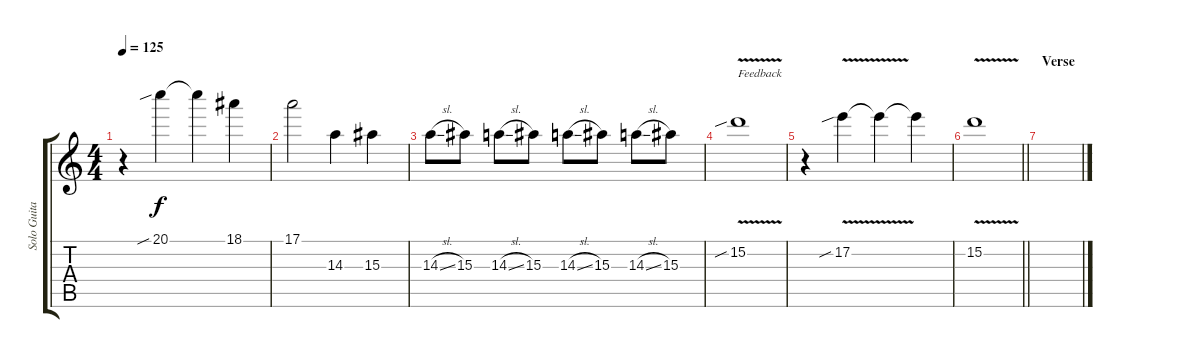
\track ("Solo Guitar" "Solo Guita") {instrument overdrivenguitar}
\staff {score tabs}
\tuning (E4 B3 G3 D3 A2 D2) {hide}
\ts (4 4)
\tempo 125
\clef g2
\ks c
r.4{dy f} 20.1{sib}.4 20.1{t}.4 18.1.4 |
17.1.2 14.3.4 15.3.4 |
14.3{sl}.8 15.3.8 14.3{sl}.8 15.3.8 14.3{sl}.8 15.3.8 14.3{sl}.8 15.3.8 |
15.2{v sib}.1{txt "Feedback"} |
r.4 17.2{v sib}.4 17.2{t}.4 17.2{t}.4 |
\barLineRight lightlight
15.2{v}.1 |
\section ("" "Verse")
